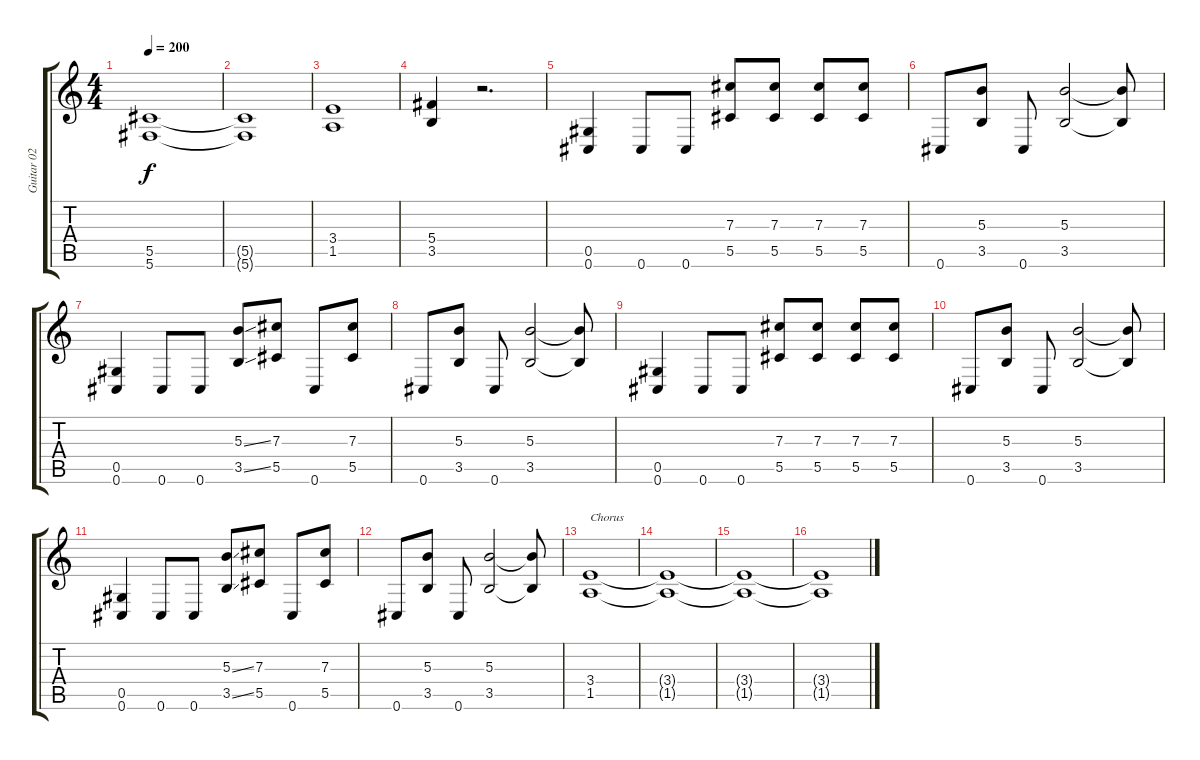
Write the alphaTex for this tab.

\track ("Guitar 02" "Guitar 02") {instrument distortionguitar}
\staff {score tabs}
\tuning (Eb4 Bb3 Gb3 Db3 Ab2 Db2) {hide}
\ts (4 4)
\tempo 200
\clef g2
\ks c
(5.5 5.6).1{dy f} |
(5.5{t} 5.6{t}).1 |
(3.4 1.5).1 |
(5.4 3.5).4 r.2{d} |
(0.5 0.6).4 0.6.8 0.6.8 (7.3 5.5).8 (7.3 5.5).8 (7.3 5.5).8 (7.3 5.5).8 |
0.6.8 (5.3 3.5).8 0.6.8 (5.3 3.5).2 (5.3{t} 3.5{t}).8 |
(0.5 0.6).4 0.6.8 0.6.8 (5.3{ss} 3.5{ss}).8 (7.3 5.5).8 0.6.8 (7.3 5.5).8 |
0.6.8 (5.3 3.5).8 0.6.8 (5.3 3.5).2 (5.3{t} 3.5{t}).8 |
(0.5 0.6).4 0.6.8 0.6.8 (7.3 5.5).8 (7.3 5.5).8 (7.3 5.5).8 (7.3 5.5).8 |
0.6.8 (5.3 3.5).8 0.6.8 (5.3 3.5).2 (5.3{t} 3.5{t}).8 |
(0.5 0.6).4 0.6.8 0.6.8 (5.3{ss} 3.5{ss}).8 (7.3 5.5).8 0.6.8 (7.3 5.5).8 |
0.6.8 (5.3 3.5).8 0.6.8 (5.3 3.5).2 (5.3{t} 3.5{t}).8 |
(3.4 1.5).1{txt "Chorus"} |
(3.4{t} 1.5{t}).1 |
(3.4{t} 1.5{t}).1 |
(3.4{t} 1.5{t}).1
